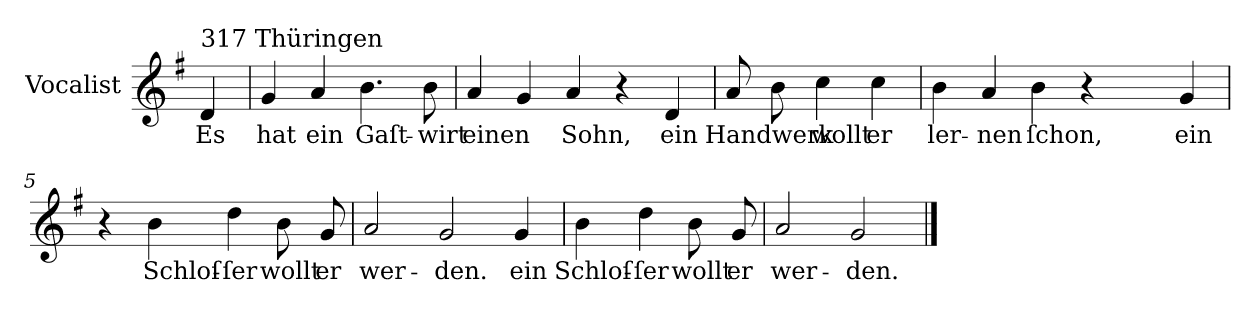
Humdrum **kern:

**kern	**text
*part1	*part1
*staff1	*staff1
*I"Vocalist	*
*k[f#]	*
*G:	*
=	=
!LO:TX:a:t=317 Thüringen	!
4d	Es
=1	=1
4g	hat
4a	ein
4.b	Gaſt-
8b	-wirt
=2	=2
4a	einen
4g	.
4a	Sohn,
4r	.
4d	ein
=3	=3
8a	Handwerk
8b	.
4cc	wollt
4cc	er
=4	=4
4b	ler-
4a	-nen
4b	ſchon,
4r	.
4ryy	.
4g	ein
=5	=5
4r	.
4b	Schloſ-
4dd	-ſer
8b	wollt
8g	er
=6	=6
2a	wer-
2g	-den.
4g	ein
=7	=7
4b	Schloſ-
4dd	-ſer
8b	wollt
8g	er
=8	=8
2a	wer-
2g	-den.
==	==
*-	*-
